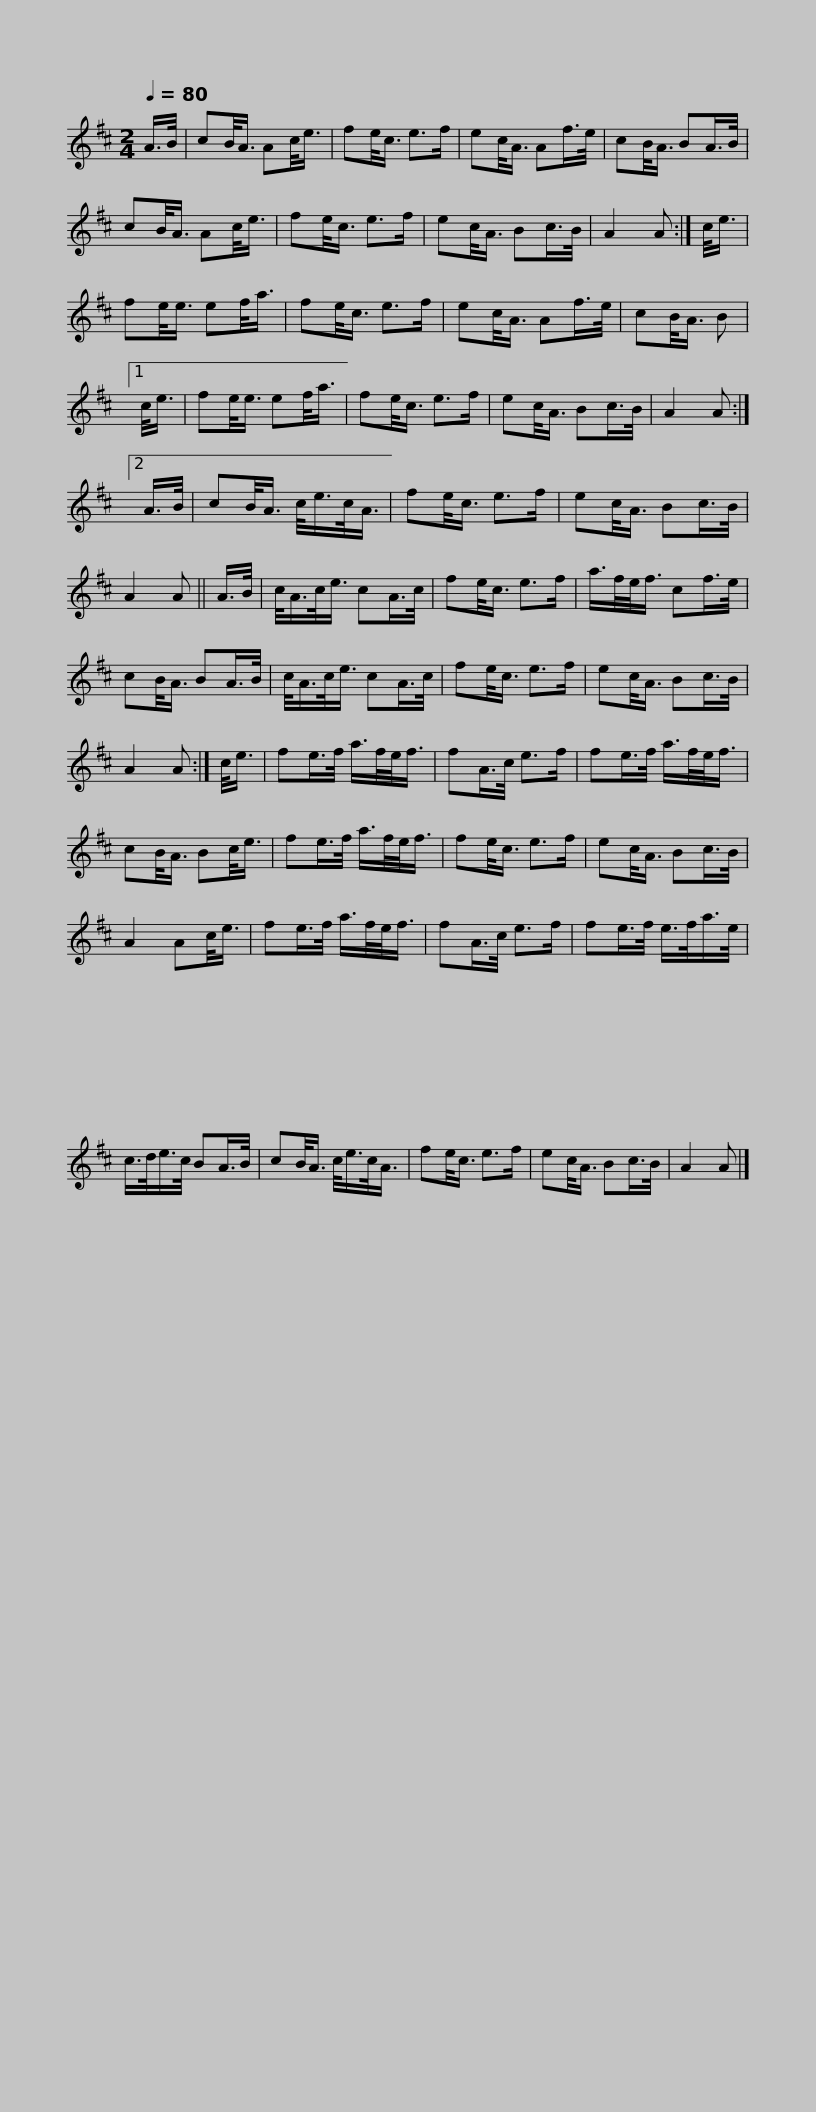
X:1
L:1/8
Q:1/4=80
M:2/4
I:linebreak $
K:D
V:1 treble
V:1
 A/>B/ | cB/<A/ Ac/<e/ | fe/<c/ e>f | ec/<A/ Af/>e/ | cB/<A/ BA/>B/ | %5
 cB/<A/ Ac/<e/ | fe/<c/ e>f |$ ec/<A/ Bc/>B/ | A2 A :| c/<e/ | %10
 fe/<e/ ef/<a/ | fe/<c/ e>f | ec/<A/ Af/>e/ | cB/<A/ B |1 c/<e/ | %15
 fe/<e/ ef/<a/ |$ fe/<c/ e>f | ec/<A/ Bc/>B/ | A2 A :|2 A/>B/ | %20
 cB/<A/ c/<e/c/<A/ | fe/<c/ e>f | ec/<A/ Bc/>B/ | A2 A || A/>B/ |$ %25
 c/<A/c/<e/ cA/>c/ | fe/<c/ e>f | a/>f/e/<f/ cf/>e/ | cB/<A/ BA/>B/ | c/<A/c/<e/ cA/>c/ | %30
 fe/<c/ e>f |$ ec/<A/ Bc/>B/ | A2 A :| c/<e/ | fe/>f/ a/>f/e/<f/ | %35
 fA/>c/ e>f | fe/>f/ a/>f/e/<f/ | cB/<A/ Bc/<e/ |$ fe/>f/ a/>f/e/<f/ | fe/<c/ e>f | %40
 ec/<A/ Bc/>B/ | A2 Ac/<e/ | fe/>f/ a/>f/e/<f/ | fA/>c/ e>f | fe/>f/ e/>f/a/>e/ |$ %45
 c/>d/e/>c/ BA/>B/ | cB/<A/ c/<e/c/<A/ | fe/<c/ e>f | ec/<A/ Bc/>B/ | A2 A |] %50
